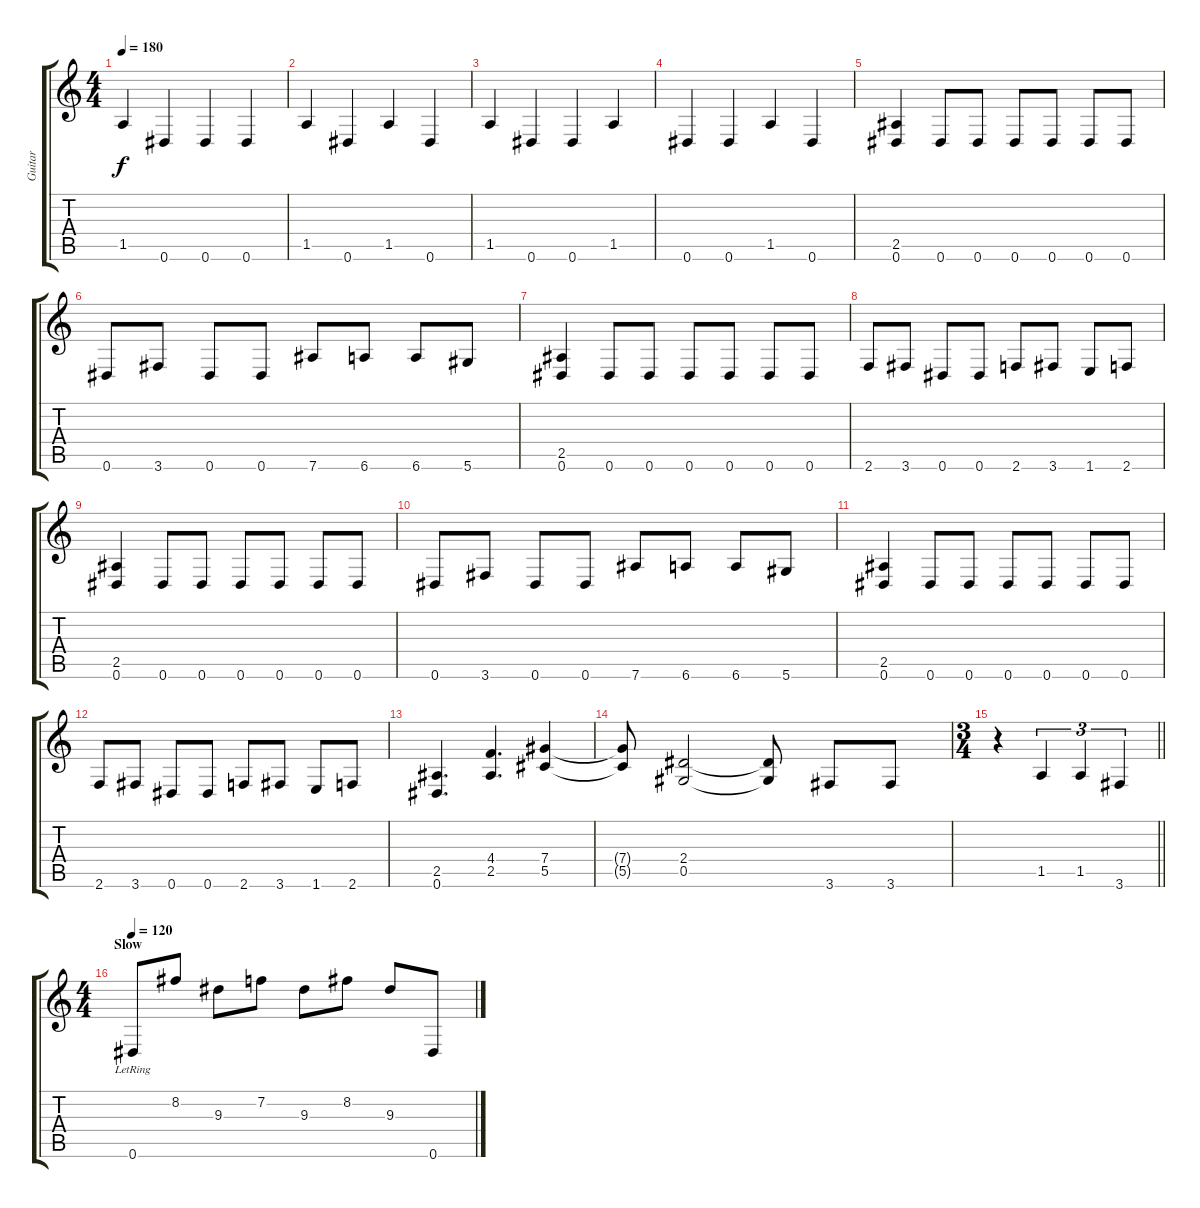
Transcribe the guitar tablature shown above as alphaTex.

\track ("Guitar" "Guitar") {instrument distortionguitar}
\staff {score tabs}
\tuning (Eb4 Bb3 Gb3 Db3 Ab2 Eb2) {hide}
\ts (4 4)
\tempo 180
\clef g2
\ks c
1.5.4{dy f} 0.6.4 0.6.4 0.6.4 |
1.5.4 0.6.4 1.5.4 0.6.4 |
1.5.4 0.6.4 0.6.4 1.5.4 |
0.6.4 0.6.4 1.5.4 0.6.4 |
(2.5 0.6).4 0.6.8 0.6.8 0.6.8 0.6.8 0.6.8 0.6.8 |
0.6.8 3.6.8 0.6.8 0.6.8 7.6.8 6.6.8 6.6.8 5.6.8 |
(2.5 0.6).4 0.6.8 0.6.8 0.6.8 0.6.8 0.6.8 0.6.8 |
2.6.8 3.6.8 0.6.8 0.6.8 2.6.8 3.6.8 1.6.8 2.6.8 |
(2.5 0.6).4 0.6.8 0.6.8 0.6.8 0.6.8 0.6.8 0.6.8 |
0.6.8 3.6.8 0.6.8 0.6.8 7.6.8 6.6.8 6.6.8 5.6.8 |
(2.5 0.6).4 0.6.8 0.6.8 0.6.8 0.6.8 0.6.8 0.6.8 |
2.6.8 3.6.8 0.6.8 0.6.8 2.6.8 3.6.8 1.6.8 2.6.8 |
(2.5 0.6).4{d} (4.4 2.5).4{d} (7.4 5.5).4 |
(7.4{t} 5.5{t}).8 (2.4 0.5).2 (2.4{t} 0.5{t}).8 3.6.8 3.6.8 |
\ts (3 4)
\barLineRight lightlight
r.4 1.5.4{tu (3 2)} 1.5.4{tu (3 2)} 3.6.4{tu (3 2)} |
\ts (4 4)
\section ("" "Slow")
\tempo 120
0.6{lr}.8{instrument electricguitarclean} 8.2.8 9.3.8 7.2.8 9.3.8 8.2.8 9.3.8 0.6.8
